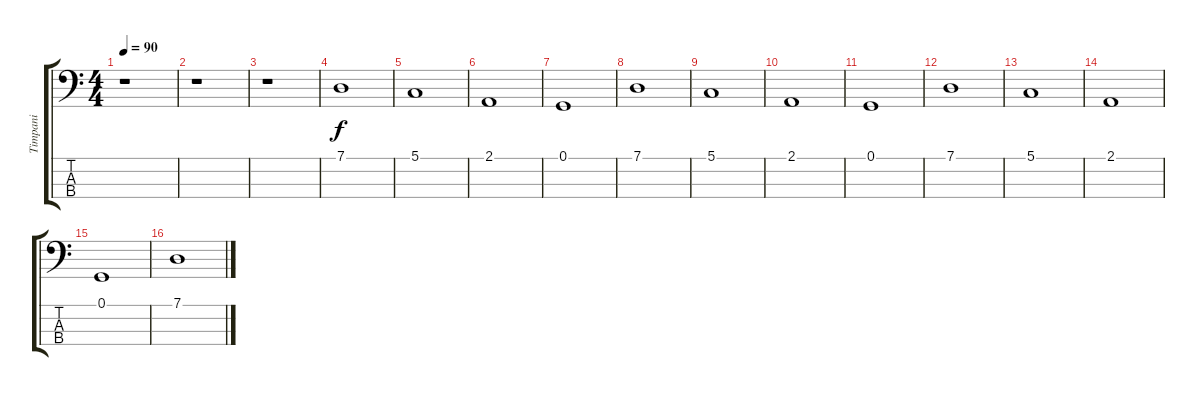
\track ("Timpani" "Timpani") {instrument timpani}
\staff {score tabs}
\tuning (G2 D2 A1 E0) {hide}
\ts (4 4)
\tempo 90
\clef f4
\ks c
r.1{dy f} |
r.1 |
r.1 |
7.1.1 |
5.1.1 |
2.1.1 |
0.1.1 |
7.1.1 |
5.1.1 |
2.1.1 |
0.1.1 |
7.1.1 |
5.1.1 |
2.1.1 |
0.1.1 |
7.1.1
